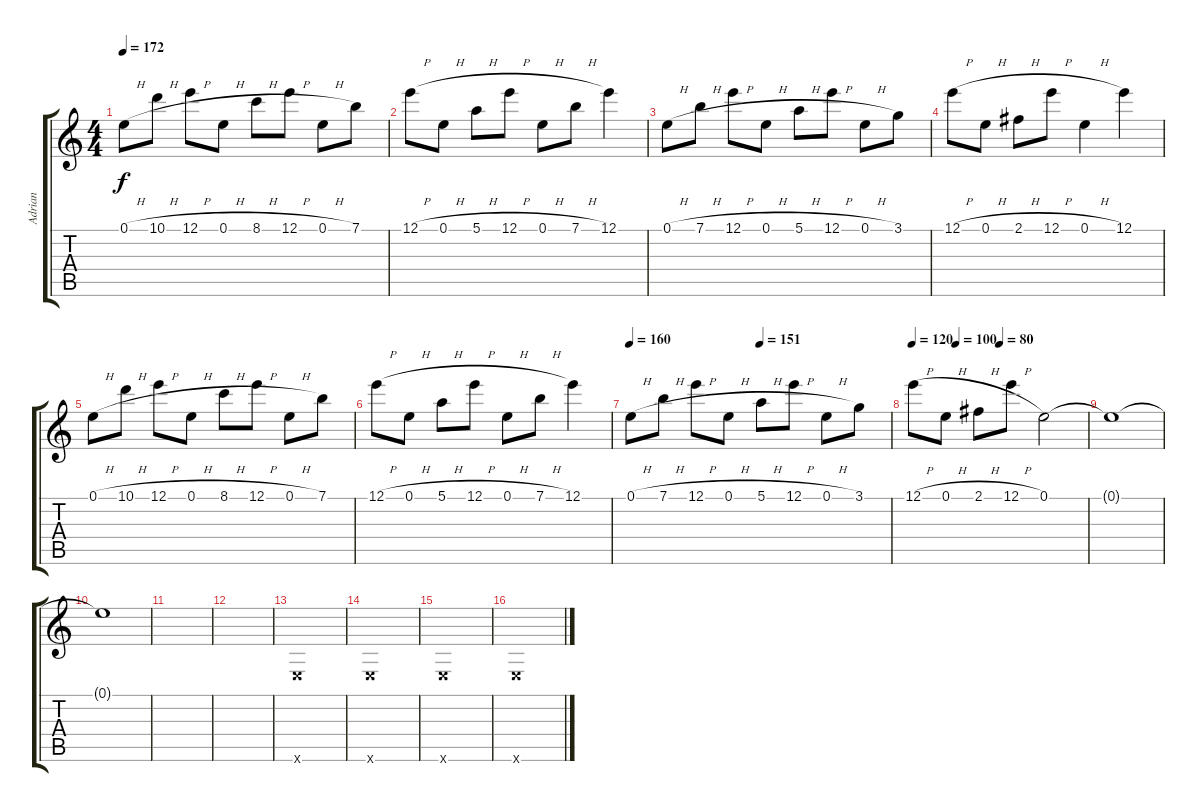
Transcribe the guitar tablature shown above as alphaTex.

\track ("Adrian" "Adrian") {instrument distortionguitar}
\staff {score tabs}
\tuning (E4 B3 G3 D3 A2 E2) {hide}
\ts (4 4)
\tempo 172
\clef g2
\ks c
0.1{h}.8{dy f} 10.1{h}.8 12.1{h}.8 0.1{h}.8 8.1{h}.8 12.1{h}.8 0.1{h}.8 7.1.8 |
12.1{h}.8 0.1{h}.8 5.1{h}.8 12.1{h}.8 0.1{h}.8 7.1{h}.8 12.1.4 |
0.1{h}.8 7.1{h}.8 12.1{h}.8 0.1{h}.8 5.1{h}.8 12.1{h}.8 0.1{h}.8 3.1.8 |
12.1{h}.8 0.1{h}.8 2.1{h}.8 12.1{h}.8 0.1{h}.4 12.1.4 |
0.1{h}.8 10.1{h}.8 12.1{h}.8 0.1{h}.8 8.1{h}.8 12.1{h}.8 0.1{h}.8 7.1.8 |
12.1{h}.8 0.1{h}.8 5.1{h}.8 12.1{h}.8 0.1{h}.8 7.1{h}.8 12.1.4 |
\tempo 160
\tempo (151 0.5)
0.1{h}.8 7.1{h}.8 12.1{h}.8 0.1{h}.8 5.1{h}.8 12.1{h}.8 0.1{h}.8 3.1.8 |
\tempo 120
\tempo (100 0.25)
\tempo (80 0.5)
12.1{h}.8 0.1{h}.8 2.1{h}.8 12.1{h}.8 0.1.2{volume 0} |
0.1{t}.1 |
0.1{t}.1 |
|
|
0.6{x}.1 |
0.6{x}.1 |
0.6{x}.1 |
0.6{x}.1
